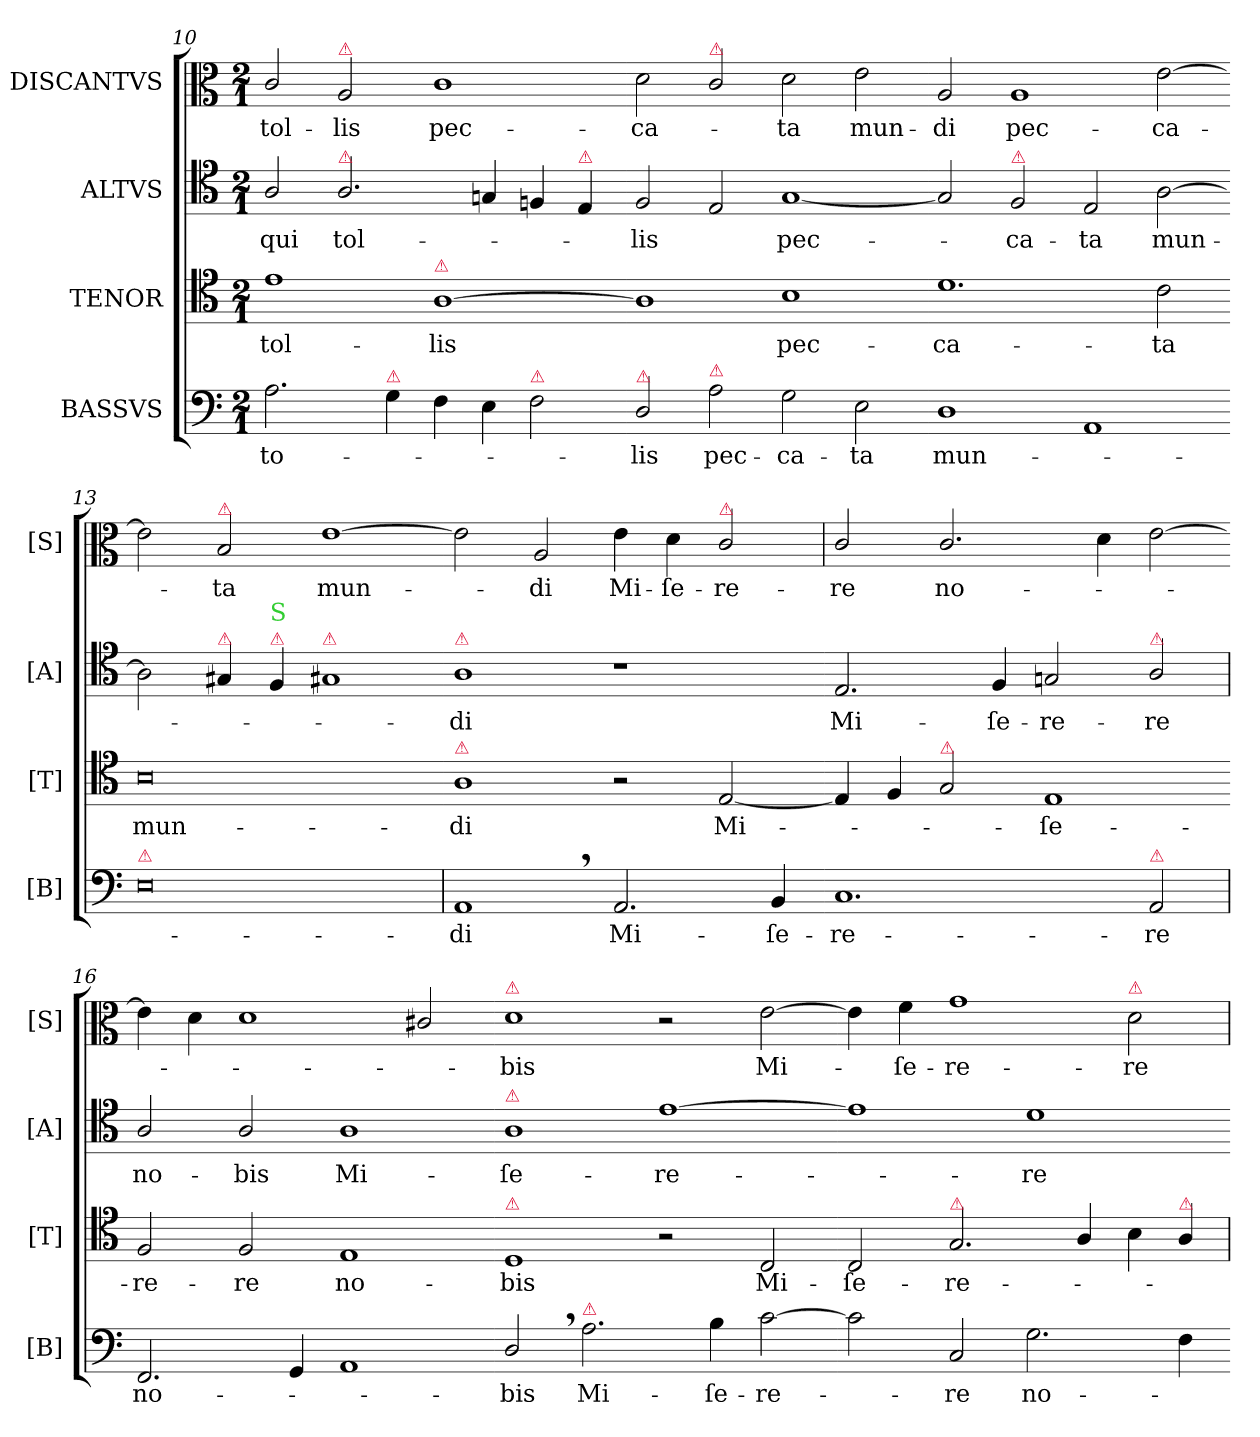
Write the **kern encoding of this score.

**kern	**text	**kern	**text	**kern	**text	**kern	**text
*part4	*part4	*part3	*part3	*part2	*part2	*part1	*part1
*staff4	*staff4	*staff3	*staff3	*staff2	*staff2	*staff1	*staff1
*I"BASSVS	*	*I"TENOR	*	*I"ALTVS	*	*I"DISCANTVS	*
*I'[B]	*	*I'[T]	*	*I'[A]	*	*I'[S]	*
*clefF4	*	*clefC4	*	*clefC4	*	*clefC3	*
*k[]	*	*k[]	*	*k[]	*	*k[]	*
*D:dor	*	*D:dor	*	*D:dor	*	*D:dor	*
*M2/1	*	*M2/1	*	*M2/1	*	*M2/1	*
=10	=10	=10	=10	=10	=10	=10	=10
2.A\	to-	1e	tol-	2A/	qui	2c/	tol-
!	!	!	!	!	!	!LO:TX:a:color=crimson:t=⚠	!
!	!	!	!	!LO:TX:a:color=crimson:t=⚠	!	!	!
.	.	.	.	2.A/	tol-	2A/	-lis
!LO:TX:a:color=crimson:t=⚠	!	!	!	!	!	!	!
4G\	.	.	.	.	.	.	.
!	!	!LO:TX:a:color=crimson:t=⚠	!	!	!	!	!
4F\	.	[1A	-lis	.	.	1c	pec-
4E\	.	.	.	4Gn/	.	.	.
!LO:TX:a:color=crimson:t=⚠	!	!	!	!	!	!	!
2F\	.	.	.	4Fn/	.	.	.
!	!	!	!	!LO:TX:a:color=crimson:t=⚠	!	!	!
.	.	.	.	4E/	.	.	.
=11-	=11-	=11-	=11-	=11-	=11-	=11-	=11-
!LO:TX:a:color=crimson:t=⚠	!	!	!	!	!	!	!
2D/	-lis	1A]	.	2F/	-lis	2d\	-ca-
!	!	!	!	!	!	!LO:TX:a:color=crimson:t=⚠	!
!LO:TX:a:color=crimson:t=⚠	!	!	!	!	!	!	!
2A\	pec-	.	.	2E/	.	2c/	.
2G\	-ca-	1B	pec-	[1G	pec-	2d\	-ta
2E\	-ta	.	.	.	.	2e\	mun-
=12-	=12-	=12-	=12-	=12-	=12-	=12-	=12-
1D	mun-	1.d	-ca-	2G]	.	2A/	-di
!	!	!	!	!LO:TX:a:color=crimson:t=⚠	!	!	!
.	.	.	.	2F/	-ca-	1A	pec-
1AA	.	.	.	2E/	-ta	.	.
.	.	2c\	-ta	[2A\	mun-	[2e\	-ca-
=13-	=13-	=13-	=13-	=13-	=13-	=13-	=13-
!LO:TX:a:color=crimson:t=⚠	!	!	!	!	!	!	!
0E	.	0B	mun-	2A\]	.	2e\]	.
!	!	!	!	!	!	!LO:TX:a:color=crimson:t=⚠	!
!	!	!	!	!LO:TX:a:color=crimson:t=⚠	!	!	!
.	.	.	.	4G#X/	.	2B/	-ta
!	!	!	!	!LO:TX:a:color=crimson:t=⚠	!	!	!
!	!	!	!	!LO:TX:a:color=limegreen:t=S	!	!	!
.	.	.	.	4F/	.	.	.
!	!	!	!	!LO:TX:a:color=crimson:t=⚠	!	!	!
.	.	.	.	1G#X	.	[1e	mun-
=14	=14-	=14-	=14-	=14-	=14-	=14-	=14-
!	!	!	!	!LO:TX:a:color=crimson:t=⚠	!	!	!
!	!	!LO:TX:a:color=crimson:t=⚠	!	!	!	!	!
1AA,>	-di	1A	-di	1A	-di	2e]	.
.	.	.	.	.	.	2A/	-di
2.AA/	Mi-	2r	.	1r	.	4e\	Mi-
.	.	.	.	.	.	4d\	-ſe-
!	!	!	!	!	!	!LO:TX:a:color=crimson:t=⚠	!
.	.	[2E/	Mi-	.	.	2c/	-re-
4BB/	-ſe-	.	.	.	.	.	.
=15-	=15	=15-	=15	=15-	=15	=15	=15
1.C	-re-	4E/]	.	2.E/	Mi-	2c/	-re
.	.	4F/	.	.	.	.	.
!	!	!LO:TX:a:color=crimson:t=⚠	!	!	!	!	!
.	.	2G/	.	.	.	2.c/	no-
.	.	.	.	4F/	-ſe-	.	.
.	.	1E	-ſe-	2Gn/	-re-	.	.
.	.	.	.	.	.	4d\	.
!	!	!	!	!LO:TX:a:color=crimson:t=⚠	!	!	!
!LO:TX:a:color=crimson:t=⚠	!	!	!	!	!	!	!
2AA/	-re	.	.	2A/	-re	[2e\	.
=16	=16-	=16-	=16-	=16	=16-	=16-	=16-
2.FF/	no-	2F/	-re-	2A/	no-	4e\]	.
.	.	.	.	.	.	4d\	.
.	.	2F/	-re	2A/	-bis	1d	.
4GG/	.	.	.	.	.	.	.
1AA	.	1E	no-	1A	Mi-	.	.
.	.	.	.	.	.	2c#X/	.
=17-	=17-	=17-	=17-	=17-	=17-	=17-	=17-
!	!	!	!	!	!	!LO:TX:a:color=crimson:t=⚠	!
!	!	!	!	!LO:TX:a:color=crimson:t=⚠	!	!	!
!	!	!LO:TX:a:color=crimson:t=⚠	!	!	!	!	!
2D,>/	-bis	1D	-bis	1A	-ſe-	1d	-bis
!LO:TX:a:color=crimson:t=⚠	!	!	!	!	!	!	!
2.A\	Mi-	.	.	.	.	.	.
.	.	2r	.	[1e	-re-	2r	.
4B\	-ſe-	.	.	.	.	.	.
[2c\	-re-	2C/	Mi-	.	.	[2e\	Mi-
=18-	=18-	=18-	=18-	=18-	=18-	=18-	=18-
2c\]	.	2C/	-ſe-	1e]	.	4e\]	.
.	.	.	.	.	.	4f\	-ſe-
!	!	!LO:TX:a:color=crimson:t=⚠	!	!	!	!	!
2C/	-re	2.G/	-re-	.	.	1g	-re-
2.G\	no-	.	.	1d	-re	.	.
.	.	4A/	.	.	.	.	.
!	!	!	!	!	!	!LO:TX:a:color=crimson:t=⚠	!
.	.	4B\	.	.	.	2d\	-re
!	!	!LO:TX:a:color=crimson:t=⚠	!	!	!	!	!
4F\	.	4A/	.	.	.	.	.
=-	=	=	=	=-	=	=	=
*-	*-	*-	*-	*-	*-	*-	*-
